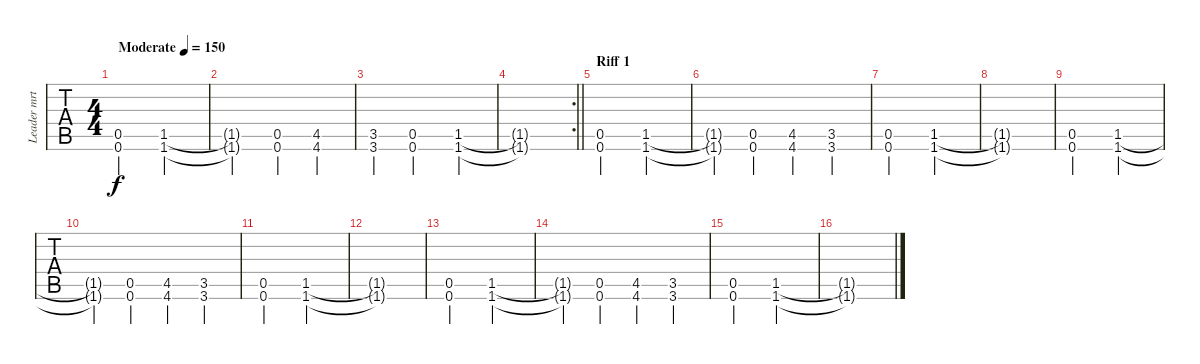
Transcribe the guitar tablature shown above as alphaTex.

\track ("Leader mrtve djece - Miro" "Leader mrt") {instrument distortionguitar}
\staff {tabs}
\tuning (D4 A3 F3 C3 G2 C2) {hide}
\ts (4 4)
\tempo (150 "Moderate")
\clef g2
\ks c
(0.5 0.6).2{dy f instrument distortionguitar} (1.5 1.6).2 |
(1.5{t} 1.6{t}).2 (0.5 0.6).4 (4.5 4.6).4 |
(3.5 3.6).4 (0.5 0.6).2 (1.5 1.6).4 |
\rc 2
\barLineRight lightlight
(1.5{t} 1.6{t}).1 |
\section ("" "Riff 1")
(0.5 0.6).2 (1.5 1.6).2 |
(1.5{t} 1.6{t}).4 (0.5 0.6).4 (4.5 4.6).4 (3.5 3.6).4 |
(0.5 0.6).2 (1.5 1.6).2 |
(1.5{t} 1.6{t}).1 |
(0.5 0.6).2 (1.5 1.6).2 |
(1.5{t} 1.6{t}).4 (0.5 0.6).4 (4.5 4.6).4 (3.5 3.6).4 |
(0.5 0.6).2 (1.5 1.6).2 |
(1.5{t} 1.6{t}).1 |
(0.5 0.6).2 (1.5 1.6).2 |
(1.5{t} 1.6{t}).4 (0.5 0.6).4 (4.5 4.6).4 (3.5 3.6).4 |
(0.5 0.6).2 (1.5 1.6).2 |
(1.5{t} 1.6{t}).1
